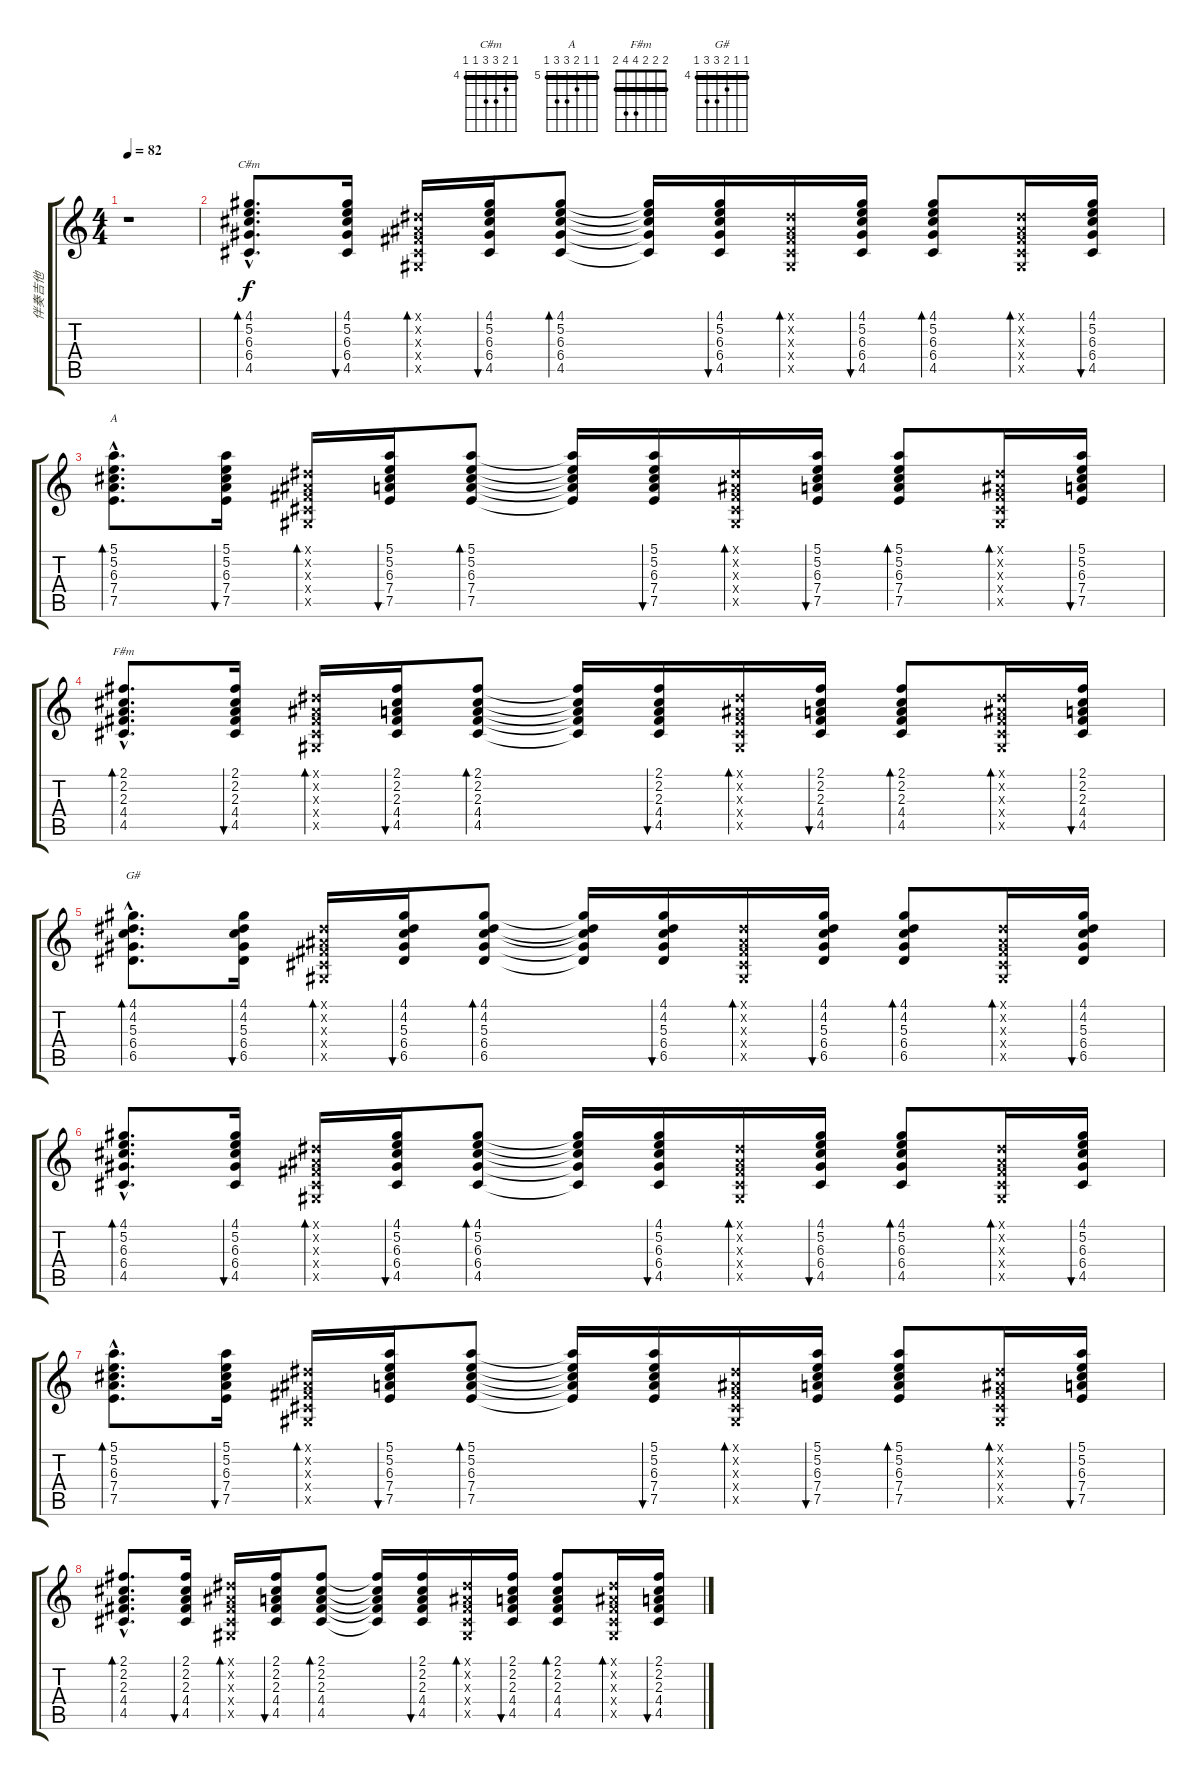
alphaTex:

\track ("伴奏吉他" "伴奏吉他") {instrument acousticguitarsteel}
\staff {score tabs}
\tuning (E4 B3 G3 D3 A2 E2) {hide}
\chord ("C#m" 4 5 6 6 4 4) {firstfret 4 barre 4}
\chord ("A" 5 5 6 7 7 5) {firstfret 5 barre 5}
\chord ("F#m" 2 2 2 4 4 2) {barre 2}
\chord ("G#" 4 4 5 6 6 4) {firstfret 4 barre 4}
\ts (4 4)
\tempo 82
\clef g2
\ks c
r.1{dy f instrument acousticguitarsteel} |
(4.1{hac} 5.2{hac} 6.3{hac} 6.4{hac} 4.5{hac}).8{d bd 30 ch "C#m"} (4.1 5.2 6.3 6.4 4.5).16{bu 30} (-1.1{x} -1.2{x} -1.3{x} -1.4{x} -1.5{x}).16{bd 30} (4.1 5.2 6.3 6.4 4.5).16{bu 30} (4.1 5.2 6.3 6.4 4.5).8{bd 30} (4.1{t} 5.2{t} 6.3{t} 6.4{t} 4.5{t}).16 (4.1 5.2 6.3 6.4 4.5).16{bu 30} (-1.1{x} -1.2{x} -1.3{x} -1.4{x} -1.5{x}).16{bd 30} (4.1 5.2 6.3 6.4 4.5).16{bu 30} (4.1 5.2 6.3 6.4 4.5).8{bd 30} (-1.1{x} -1.2{x} -1.3{x} -1.4{x} -1.5{x}).16{bd 30} (4.1 5.2 6.3 6.4 4.5).16{bu 30} |
(5.1{hac} 5.2{hac} 6.3{hac} 7.4{hac} 7.5{hac}).8{d bd 30 ch "A"} (5.1 5.2 6.3 7.4 7.5).16{bu 30} (-1.1{x} -1.2{x} -1.3{x} -1.4{x} -1.5{x}).16{bd 30} (5.1 5.2 6.3 7.4 7.5).16{bu 30} (5.1 5.2 6.3 7.4 7.5).8{bd 30} (5.1{t} 5.2{t} 6.3{t} 7.4{t} 7.5{t}).16 (5.1 5.2 6.3 7.4 7.5).16{bu 30} (-1.1{x} -1.2{x} -1.3{x} -1.4{x} -1.5{x}).16{bd 30} (5.1 5.2 6.3 7.4 7.5).16{bu 30} (5.1 5.2 6.3 7.4 7.5).8{bd 30} (-1.1{x} -1.2{x} -1.3{x} -1.4{x} -1.5{x}).16{bd 30} (5.1 5.2 6.3 7.4 7.5).16{bu 30} |
(2.1{hac} 2.2{hac} 2.3{hac} 4.4{hac} 4.5{hac}).8{d bd 30 ch "F#m"} (2.1 2.2 2.3 4.4 4.5).16{bu 30} (-1.1{x} -1.2{x} -1.3{x} -1.4{x} -1.5{x}).16{bd 30} (2.1 2.2 2.3 4.4 4.5).16{bu 30} (2.1 2.2 2.3 4.4 4.5).8{bd 30} (2.1{t} 2.2{t} 2.3{t} 4.4{t} 4.5{t}).16 (2.1 2.2 2.3 4.4 4.5).16{bu 30} (-1.1{x} -1.2{x} -1.3{x} -1.4{x} -1.5{x}).16{bd 30} (2.1 2.2 2.3 4.4 4.5).16{bu 30} (2.1 2.2 2.3 4.4 4.5).8{bd 30} (-1.1{x} -1.2{x} -1.3{x} -1.4{x} -1.5{x}).16{bd 30} (2.1 2.2 2.3 4.4 4.5).16{bu 30} |
(4.1{hac} 4.2{hac} 5.3{hac} 6.4{hac} 6.5{hac}).8{d bd 30 ch "G#"} (4.1 4.2 5.3 6.4 6.5).16{bu 30} (-1.1{x} -1.2{x} -1.3{x} -1.4{x} -1.5{x}).16{bd 30} (4.1 4.2 5.3 6.4 6.5).16{bu 30} (4.1 4.2 5.3 6.4 6.5).8{bd 30} (4.1{t} 4.2{t} 5.3{t} 6.4{t} 6.5{t}).16 (4.1 4.2 5.3 6.4 6.5).16{bu 30} (-1.1{x} -1.2{x} -1.3{x} -1.4{x} -1.5{x}).16{bd 30} (4.1 4.2 5.3 6.4 6.5).16{bu 30} (4.1 4.2 5.3 6.4 6.5).8{bd 30} (-1.1{x} -1.2{x} -1.3{x} -1.4{x} -1.5{x}).16{bd 30} (4.1 4.2 5.3 6.4 6.5).16{bu 30} |
(4.1{hac} 5.2{hac} 6.3{hac} 6.4{hac} 4.5{hac}).8{d bd 30} (4.1 5.2 6.3 6.4 4.5).16{bu 30} (-1.1{x} -1.2{x} -1.3{x} -1.4{x} -1.5{x}).16{bd 30} (4.1 5.2 6.3 6.4 4.5).16{bu 30} (4.1 5.2 6.3 6.4 4.5).8{bd 30} (4.1{t} 5.2{t} 6.3{t} 6.4{t} 4.5{t}).16 (4.1 5.2 6.3 6.4 4.5).16{bu 30} (-1.1{x} -1.2{x} -1.3{x} -1.4{x} -1.5{x}).16{bd 30} (4.1 5.2 6.3 6.4 4.5).16{bu 30} (4.1 5.2 6.3 6.4 4.5).8{bd 30} (-1.1{x} -1.2{x} -1.3{x} -1.4{x} -1.5{x}).16{bd 30} (4.1 5.2 6.3 6.4 4.5).16{bu 30} |
(5.1{hac} 5.2{hac} 6.3{hac} 7.4{hac} 7.5{hac}).8{d bd 30} (5.1 5.2 6.3 7.4 7.5).16{bu 30} (-1.1{x} -1.2{x} -1.3{x} -1.4{x} -1.5{x}).16{bd 30} (5.1 5.2 6.3 7.4 7.5).16{bu 30} (5.1 5.2 6.3 7.4 7.5).8{bd 30} (5.1{t} 5.2{t} 6.3{t} 7.4{t} 7.5{t}).16 (5.1 5.2 6.3 7.4 7.5).16{bu 30} (-1.1{x} -1.2{x} -1.3{x} -1.4{x} -1.5{x}).16{bd 30} (5.1 5.2 6.3 7.4 7.5).16{bu 30} (5.1 5.2 6.3 7.4 7.5).8{bd 30} (-1.1{x} -1.2{x} -1.3{x} -1.4{x} -1.5{x}).16{bd 30} (5.1 5.2 6.3 7.4 7.5).16{bu 30} |
(2.1{hac} 2.2{hac} 2.3{hac} 4.4{hac} 4.5{hac}).8{d bd 30} (2.1 2.2 2.3 4.4 4.5).16{bu 30} (-1.1{x} -1.2{x} -1.3{x} -1.4{x} -1.5{x}).16{bd 30} (2.1 2.2 2.3 4.4 4.5).16{bu 30} (2.1 2.2 2.3 4.4 4.5).8{bd 30} (2.1{t} 2.2{t} 2.3{t} 4.4{t} 4.5{t}).16 (2.1 2.2 2.3 4.4 4.5).16{bu 30} (-1.1{x} -1.2{x} -1.3{x} -1.4{x} -1.5{x}).16{bd 30} (2.1 2.2 2.3 4.4 4.5).16{bu 30} (2.1 2.2 2.3 4.4 4.5).8{bd 30} (-1.1{x} -1.2{x} -1.3{x} -1.4{x} -1.5{x}).16{bd 30} (2.1 2.2 2.3 4.4 4.5).16{bu 30}
